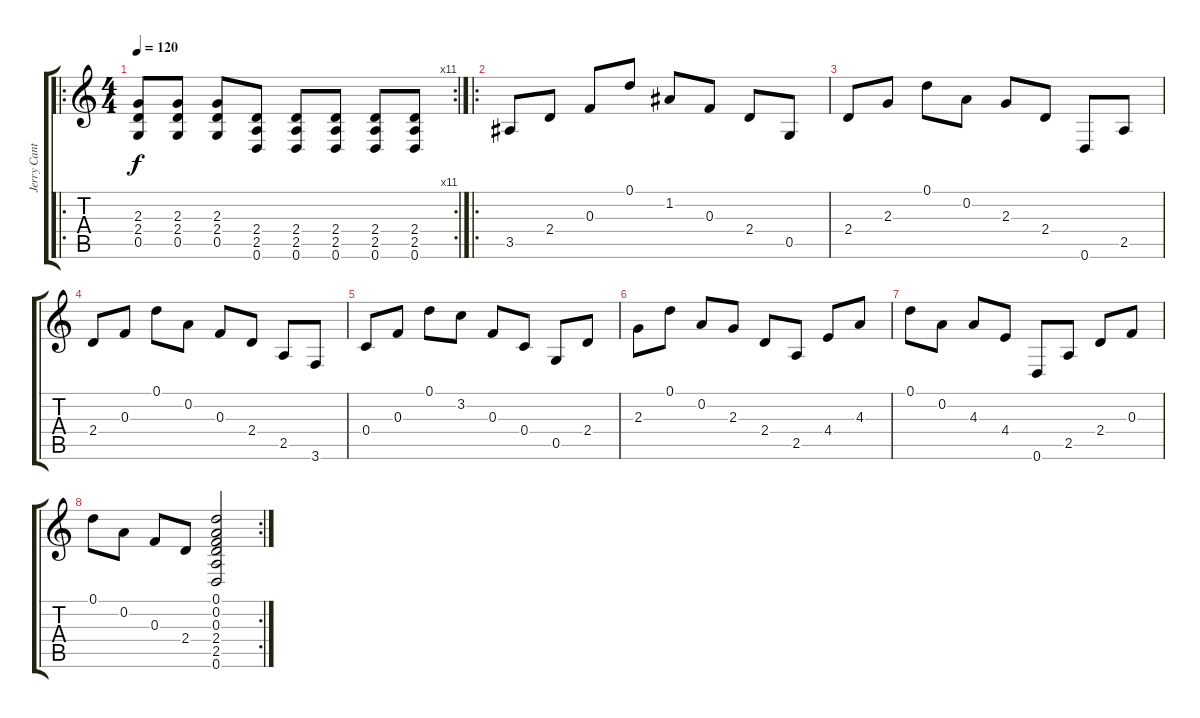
\track ("Jerry Cantrell" "Jerry Cant") {instrument acousticguitarnylon}
\staff {score tabs}
\tuning (D4 A3 F3 C3 G2 D2) {hide}
\ro
\rc 11
\ts (4 4)
\tempo 120
\clef g2
\ks c
(2.3 2.4 0.5).8{dy f} (2.3 2.4 0.5).8 (2.3 2.4 0.5).8 (2.4 2.5 0.6).8 (2.4 2.5 0.6).8 (2.4 2.5 0.6).8 (2.4 2.5 0.6).8 (2.4 2.5 0.6).8 |
\ro
3.5.8 2.4.8 0.3.8 0.1.8 1.2.8 0.3.8 2.4.8 0.5.8 |
2.4.8 2.3.8 0.1.8 0.2.8 2.3.8 2.4.8 0.6.8 2.5.8 |
2.4.8 0.3.8 0.1.8 0.2.8 0.3.8 2.4.8 2.5.8 3.6.8 |
0.4.8 0.3.8 0.1.8 3.2.8 0.3.8 0.4.8 0.5.8 2.4.8 |
2.3.8 0.1.8 0.2.8 2.3.8 2.4.8 2.5.8 4.4.8 4.3.8 |
0.1.8 0.2.8 4.3.8 4.4.8 0.6.8 2.5.8 2.4.8 0.3.8 |
\rc 2
0.1.8 0.2.8 0.3.8 2.4.8 (0.1 0.2 0.3 2.4 2.5 0.6).2
